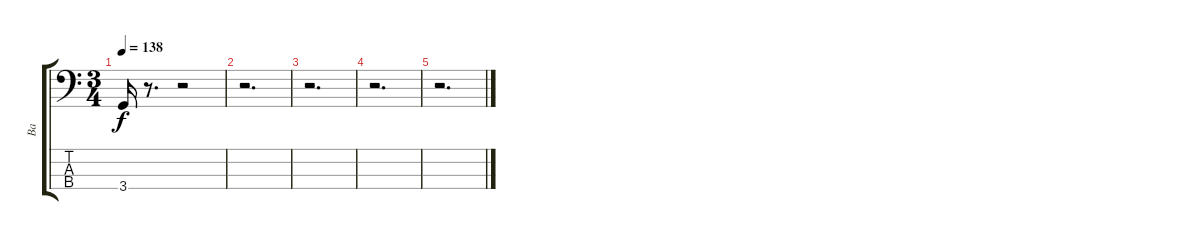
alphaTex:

\track ("Ba" "Ba") {instrument electricbassfinger}
\staff {score tabs}
\tuning (G2 D2 A1 E1) {hide}
\ts (3 4)
\tempo 138
\clef f4
\ks c
3.4.16{dy f} r.8{d} r.2 |
r.2{d} |
r.2{d} |
r.2{d} |
r.2{d}
